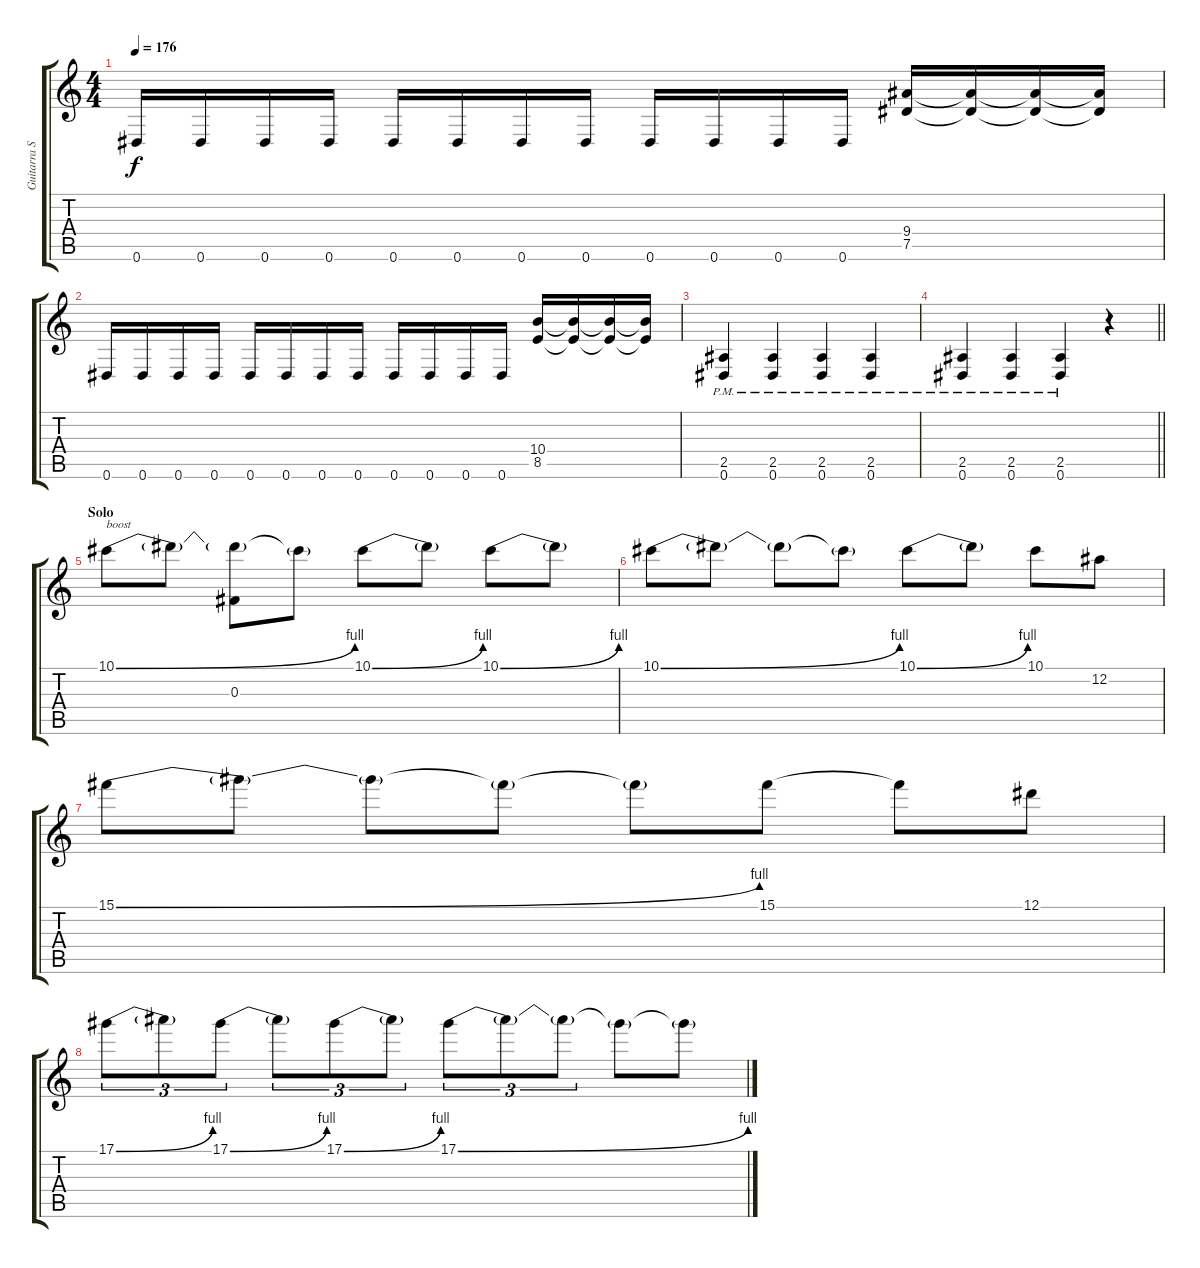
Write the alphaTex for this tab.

\track ("Guitarra Solo" "Guitarra S") {instrument distortionguitar}
\staff {score tabs}
\tuning (Eb4 Bb3 Gb3 Db3 Ab2 Eb2) {hide}
\ts (4 4)
\tempo 176
\clef g2
\ks c
0.6.16{dy f} 0.6.16 0.6.16 0.6.16 0.6.16 0.6.16 0.6.16 0.6.16 0.6.16 0.6.16 0.6.16 0.6.16 (9.4 7.5).16 (9.4{t} 7.5{t}).16 (9.4{t} 7.5{t}).16 (9.4{t} 7.5{t}).16 |
0.6.16 0.6.16 0.6.16 0.6.16 0.6.16 0.6.16 0.6.16 0.6.16 0.6.16 0.6.16 0.6.16 0.6.16 (10.4 8.5).16 (10.4{t} 8.5{t}).16 (10.4{t} 8.5{t}).16 (10.4{t} 8.5{t}).16 |
(2.5{pm} 0.6{pm}).4 (2.5{pm} 0.6{pm}).4 (2.5{pm} 0.6{pm}).4 (2.5{pm} 0.6{pm}).4 |
\barLineRight lightlight
(2.5{pm} 0.6{pm}).4 (2.5{pm} 0.6{pm}).4 (2.5{pm} 0.6{pm}).4 r.4 |
\section ("" "Solo")
10.1{be (bend 0 0 60 4)}.8{txt "boost" volume 11} 10.1{t}.8 (10.1{t} 0.3).8 10.1{t}.8 10.1{be (bend 0 0 60 4)}.8 10.1{t}.8 10.1{be (bend 0 0 60 4)}.8 10.1{t}.8 |
10.1{be (bend 0 0 60 4)}.8 10.1{t}.8 10.1{t}.8 10.1{t}.8 10.1{be (bend 0 0 60 4)}.8 10.1{t}.8 10.1.8 12.2.8 |
15.1{be (bend 0 0 60 4)}.8 15.1{t}.8 15.1{t}.8 15.1{t}.8 15.1{t}.8 15.1.8 15.1{t}.8 12.1.8 |
17.1{be (bend 0 0 60 4)}.8{tu (3 2)} 17.1{t}.8{tu (3 2)} 17.1{be (bend 0 0 60 4)}.8{tu (3 2)} 17.1{t}.8{tu (3 2)} 17.1{be (bend 0 0 60 4)}.8{tu (3 2)} 17.1{t}.8{tu (3 2)} 17.1{be (bend 0 0 60 4)}.8{tu (3 2)} 17.1{t}.8{tu (3 2)} 17.1{t}.8{tu (3 2)} 17.1{t}.8 17.1{t}.8
